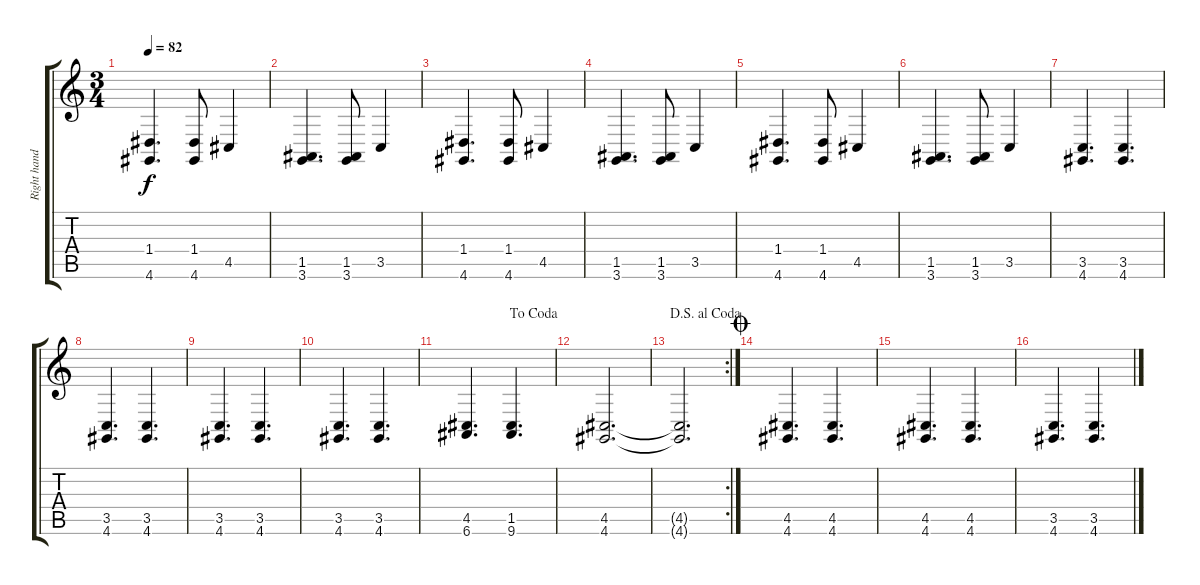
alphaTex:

\track ("Right hand" "Right hand") {instrument acousticgrandpiano}
\staff {score tabs}
\tuning (E4 B3 G3 D3 A2 E2) {hide}
\ts (3 4)
\tempo 82
\clef g2
\ks c
(1.4 4.6).4{d dy f} (1.4 4.6).8 4.5.4 |
(1.5 3.6).4{d} (1.5 3.6).8 3.5.4 |
(1.4 4.6).4{d} (1.4 4.6).8 4.5.4 |
(1.5 3.6).4{d} (1.5 3.6).8 3.5.4 |
(1.4 4.6).4{d} (1.4 4.6).8 4.5.4 |
(1.5 3.6).4{d} (1.5 3.6).8 3.5.4 |
(3.5 4.6).4{d} (3.5 4.6).4{d} |
(3.5 4.6).4{d} (3.5 4.6).4{d} |
(3.5 4.6).4{d} (3.5 4.6).4{d} |
(3.5 4.6).4{d} (3.5 4.6).4{d} |
\jump dacoda
(4.5 6.6).4{d} (1.5 9.6).4{d} |
(4.5 4.6).2{d} |
\rc 2
\jump dalsegnoalcoda
(4.5{t} 4.6{t}).2{d} |
\jump coda
(4.5 4.6).4{d} (4.5 4.6).4{d} |
(4.5 4.6).4{d} (4.5 4.6).4{d} |
(3.5 4.6).4{d} (3.5 4.6).4{d}
